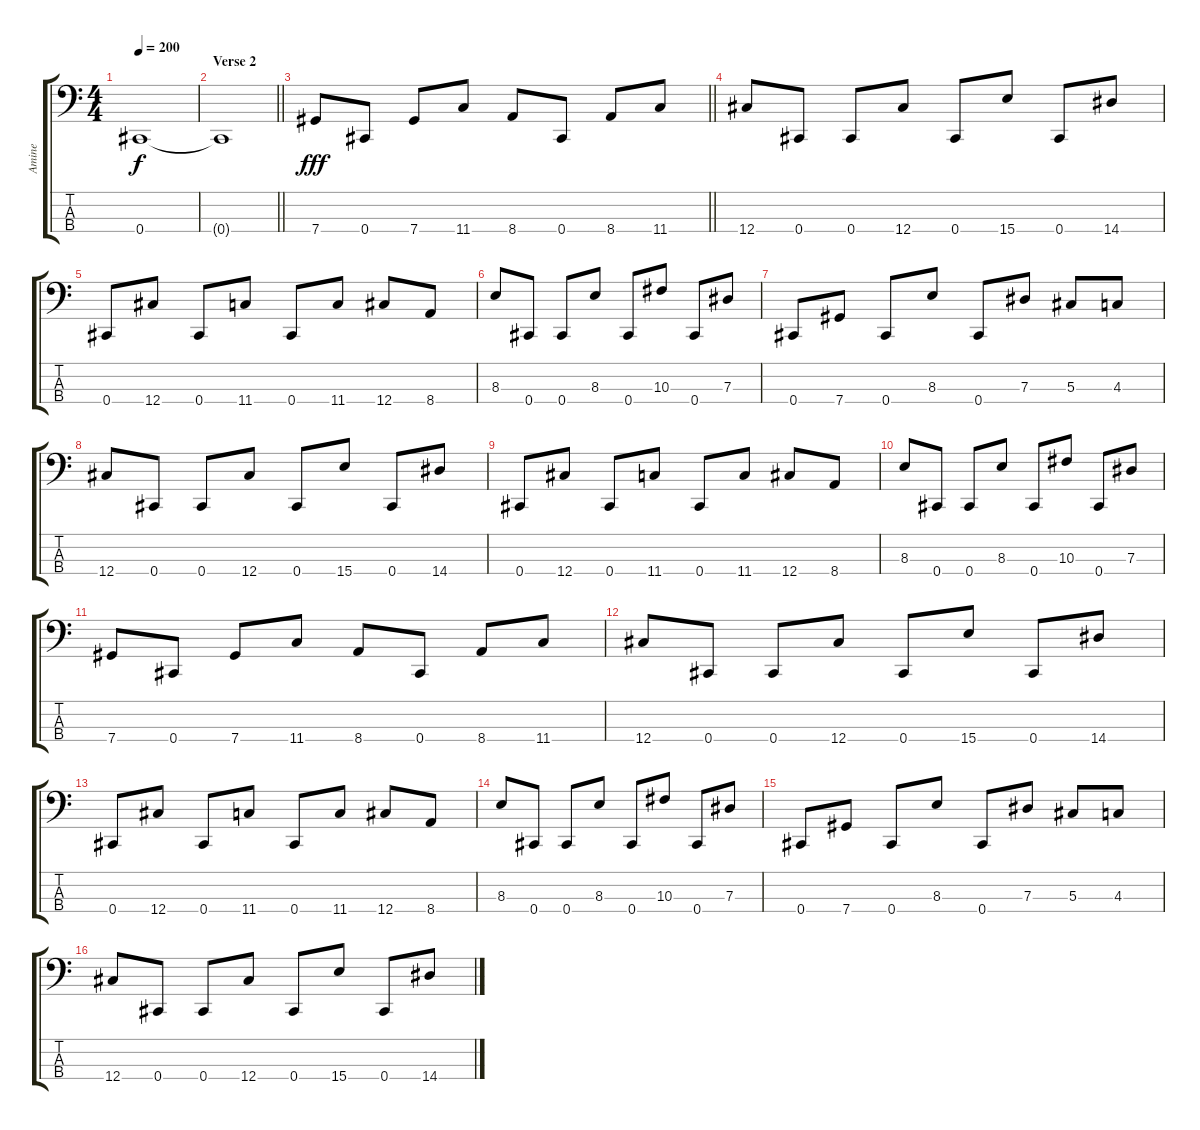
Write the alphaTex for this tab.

\track ("Amine" "Amine") {instrument electricbassfinger}
\staff {score tabs}
\tuning (Gb2 Db2 Ab1 Db1) {hide}
\ts (4 4)
\tempo 200
\clef f4
\ks c
0.4{t}.1{dy f} |
\section ("" "Verse 2")
\barLineRight lightlight
0.4{t}.1 |
\barLineRight lightlight
7.4.8{dy fff} 0.4.8 7.4.8 11.4.8 8.4.8 0.4.8 8.4.8 11.4.8 |
12.4.8 0.4.8 0.4.8 12.4.8 0.4.8 15.4.8 0.4.8 14.4.8 |
0.4.8 12.4.8 0.4.8 11.4.8 0.4.8 11.4.8 12.4.8 8.4.8 |
8.3.8 0.4.8 0.4.8 8.3.8 0.4.8 10.3.8 0.4.8 7.3.8 |
0.4.8 7.4.8 0.4.8 8.3.8 0.4.8 7.3.8 5.3.8 4.3.8 |
12.4.8 0.4.8 0.4.8 12.4.8 0.4.8 15.4.8 0.4.8 14.4.8 |
0.4.8 12.4.8 0.4.8 11.4.8 0.4.8 11.4.8 12.4.8 8.4.8 |
8.3.8 0.4.8 0.4.8 8.3.8 0.4.8 10.3.8 0.4.8 7.3.8 |
7.4.8 0.4.8 7.4.8 11.4.8 8.4.8 0.4.8 8.4.8 11.4.8 |
12.4.8 0.4.8 0.4.8 12.4.8 0.4.8 15.4.8 0.4.8 14.4.8 |
0.4.8 12.4.8 0.4.8 11.4.8 0.4.8 11.4.8 12.4.8 8.4.8 |
8.3.8 0.4.8 0.4.8 8.3.8 0.4.8 10.3.8 0.4.8 7.3.8 |
0.4.8 7.4.8 0.4.8 8.3.8 0.4.8 7.3.8 5.3.8 4.3.8 |
12.4.8 0.4.8 0.4.8 12.4.8 0.4.8 15.4.8 0.4.8 14.4.8
